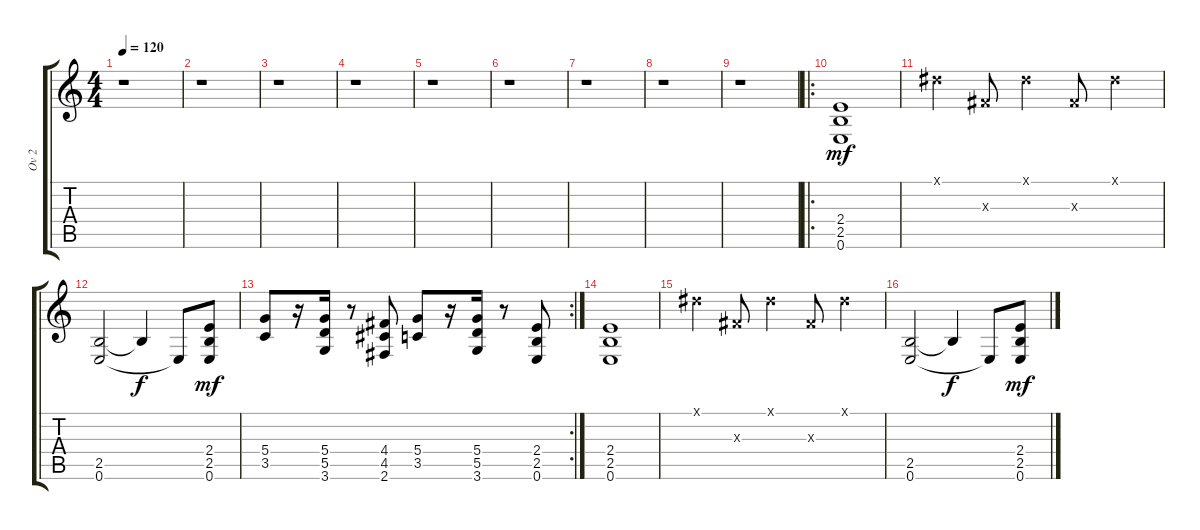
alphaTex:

\track ("Ov 2" "Ov 2") {instrument overdrivenguitar}
\staff {score tabs}
\tuning (E4 B3 G3 D3 A2 E2) {hide}
\ts (4 4)
\tempo 120
\clef g2
\ks c
r.1{dy mf} |
r.1 |
r.1 |
r.1 |
r.1 |
r.1 |
r.1 |
r.1 |
r.1 |
\ro
(2.4 2.5 0.6).1 |
-1.1{x}.4{volume 16} -1.3{x}.8 -1.1{x}.4 -1.3{x}.8 -1.1{x}.4 |
(2.5 0.6).2{volume 13} 2.5{t}.4{dy f} 0.6{t}.8 (2.4 2.5 0.6).8{dy mf} |
\rc 2
(5.4 3.5).8 r.16 (5.4 5.5 3.6).16 r.8 (4.4 4.5 2.6).8 (5.4 3.5).8 r.16 (5.4 5.5 3.6).16 r.8 (2.4 2.5 0.6).8 |
(2.4 2.5 0.6).1 |
-1.1{x}.4{volume 16} -1.3{x}.8 -1.1{x}.4 -1.3{x}.8 -1.1{x}.4 |
(2.5 0.6).2{volume 13} 2.5{t}.4{dy f} 0.6{t}.8 (2.4 2.5 0.6).8{dy mf}
